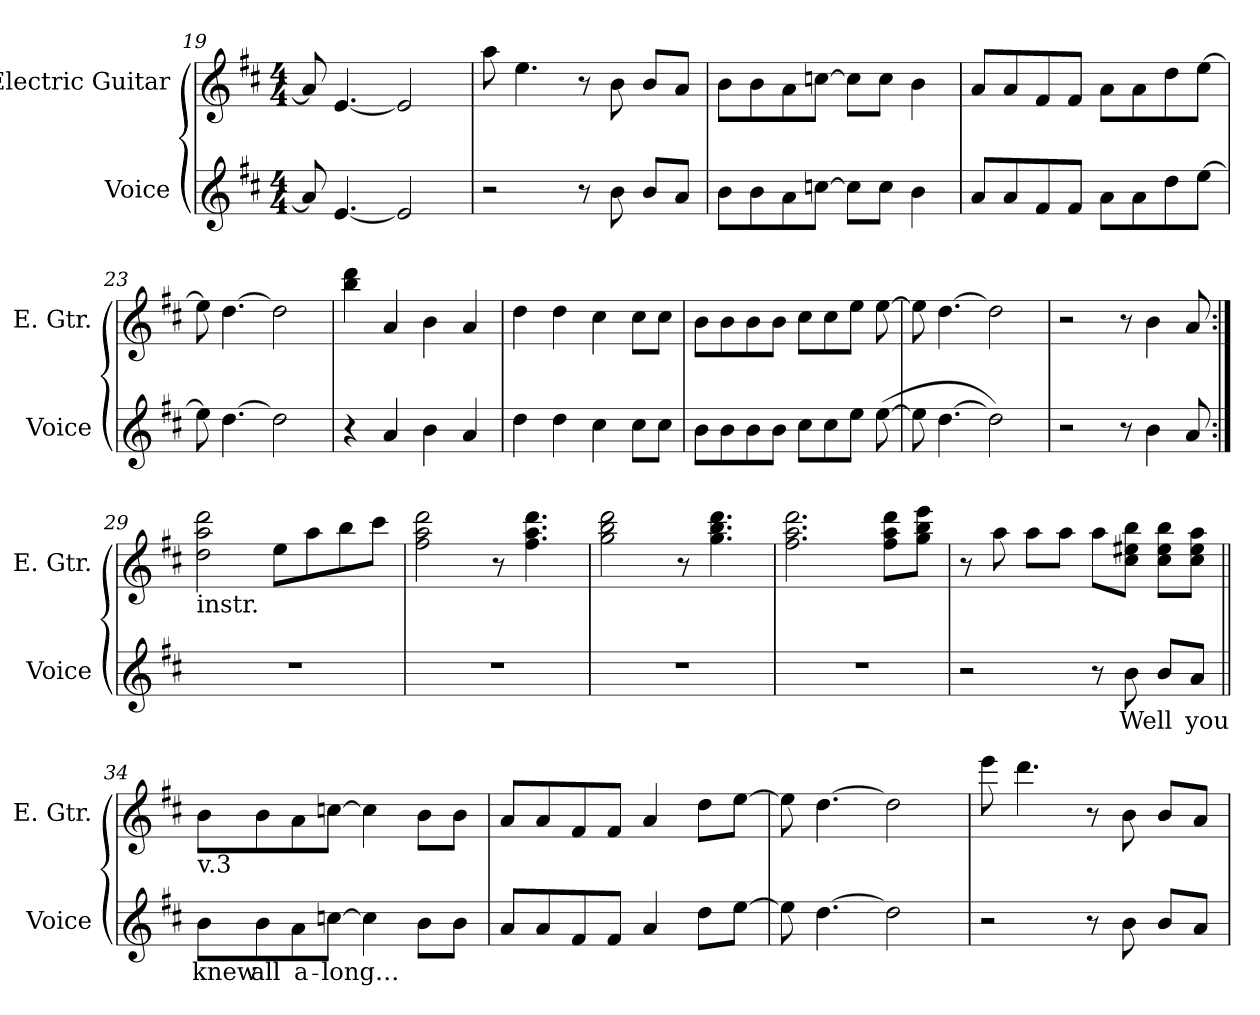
**kern	**text	**kern
*part2	*part2	*part1
*staff2	*staff2	*staff1
*I"Voice	*	*I"Electric Guitar
*I'Voice	*	*I'E. Gtr.
*clefG2	*	*clefG2
*	*	*ITrd7c12
*k[f#c#]	*	*k[f#c#]
*D:	*	*D:
*M4/4	*	*M4/4
=19	=19	=19
8ai/]	.	8Ai/]
[<4.ei/	.	[<4.Ei/
2ei/]	.	2Ei/]
=20	=20	=20
2r	.	8ai\
.	.	4.ei\
8r	.	8r
8bi\	.	8Bi\
8bi/L	.	8Bi/L
8ai/J	.	8Ai/J
!!LO:LB:g=z
=21	=21	=21
8bi\L	.	8Bi\L
8bi\	.	8Bi\
8ai\	.	8Ai\
[>8ccni\J	.	[>8cni\J
8cci\L]	.	8ci\L]
8cci\J	.	8ci\J
4bi\	.	4Bi\
=22	=22	=22
8ai/L	.	8Ai/L
8ai/	.	8Ai/
8f#i/	.	8F#i/
8f#i/J	.	8F#i/J
8ai\L	.	8Ai\L
8ai\	.	8Ai\
8ddi\	.	8di\
[>8eei\J	.	[>8ei\J
=23	=23	=23
8eei\]	.	8ei\]
[>4.ddi\	.	[>4.di\
2ddi\]	.	2di\]
=24	=24	=24
4r	.	4bi\ 4ddi
4ai/	.	4Ai/
4bi\	.	4Bi\
4ai/	.	4Ai/
!!LO:PB:g=z
=25	=25	=25
4ddi\	.	4di\
4ddi\	.	4di\
4cc#i\	.	4c#i\
8cc#i\L	.	8c#i\L
8cc#i\J	.	8c#i\J
=26	=26	=26
8bi\L	.	8Bi\L
8bi\	.	8Bi\
8bi\	.	8Bi\
8bi\J	.	8Bi\J
8cc#i\L	.	8c#i\L
8cc#i\	.	8c#i\
8eei\J	.	8ei\J
([>8eei\	.	[>8ei\
=27	=27	=27
8eei\]	.	8ei\]
[>4.ddi\	.	[>4.di\
2ddi\])	.	2di\]
=28	=28	=28
2r	.	2r
8r	.	8r
4bi\	.	4Bi\
8ai/	.	8Ai/
!!LO:LB:g=z
=29:|!	=29:|!	=29:|!
!	!	!LO:TX:b:t=instr.
1r	.	2di\ 2ai 2ddi
.	.	8ei\L
.	.	8ai\
.	.	8bi\
.	.	8cc#i\J
=30	=30	=30
1r	.	2f#i\ 2ai 2ddi
.	.	8r
.	.	4.f#i\ 4.ai 4.ddi
=31	=31	=31
1r	.	2gi\ 2bi 2ddi
.	.	8r
.	.	4.gi\ 4.bi 4.ddi
=32	=32	=32
1r	.	2.f#i\ 2.ai 2.ddi
.	.	8f#i\ 8ai 8ddiL
.	.	8gi\ 8bi 8eeiJ
=33	=33	=33
2r	.	8r
.	.	8ai\
.	.	8ai\L
.	.	8ai\J
8r	.	8ai\L
!	!LO:LY:b:color=#0055FF	!
8bi\	Well	8c#i\ 8e#Xi 8biJ
8bi/L	.	8c#i\ 8e#i 8biL
!	!LO:LY:b:color=#0055FF	!
8ai/J	you	8c#i\ 8e#i 8aiJ
!!LO:LB:g=z
=34||	=34||	=34||
!	!	!LO:TX:b:t=v.3
!	!LO:LY:b:color=#0055FF	!
8bi\L	knew	8Bi\L
!	!LO:LY:b:color=#0055FF	!
8bi\	all	8Bi\
!	!LO:LY:b:color=#0055FF	!
8ai\	a-	8Ai\
!	!LO:LY:b:color=#0055FF	!
[>8ccni\J	-long…	[>8cni\J
4cci\]	.	4ci\]
8bi\L	.	8Bi\L
8bi\J	.	8Bi\J
=35	=35	=35
8ai/L	.	8Ai/L
8ai/	.	8Ai/
8f#i/	.	8F#i/
8f#i/J	.	8F#i/J
4ai/	.	4Ai/
8ddi\L	.	8di\L
[>8eei\J	.	[>8ei\J
=36	=36	=36
8eei\]	.	8ei\]
[>4.ddi\	.	[>4.di\
2ddi\]	.	2di\]
=37	=37	=37
2r	.	8eei\
.	.	4.ddi\
8r	.	8r
8bi\	.	8Bi\
8bi/L	.	8Bi/L
8ai/J	.	8Ai/J
=	=	=
*-	*-	*-
